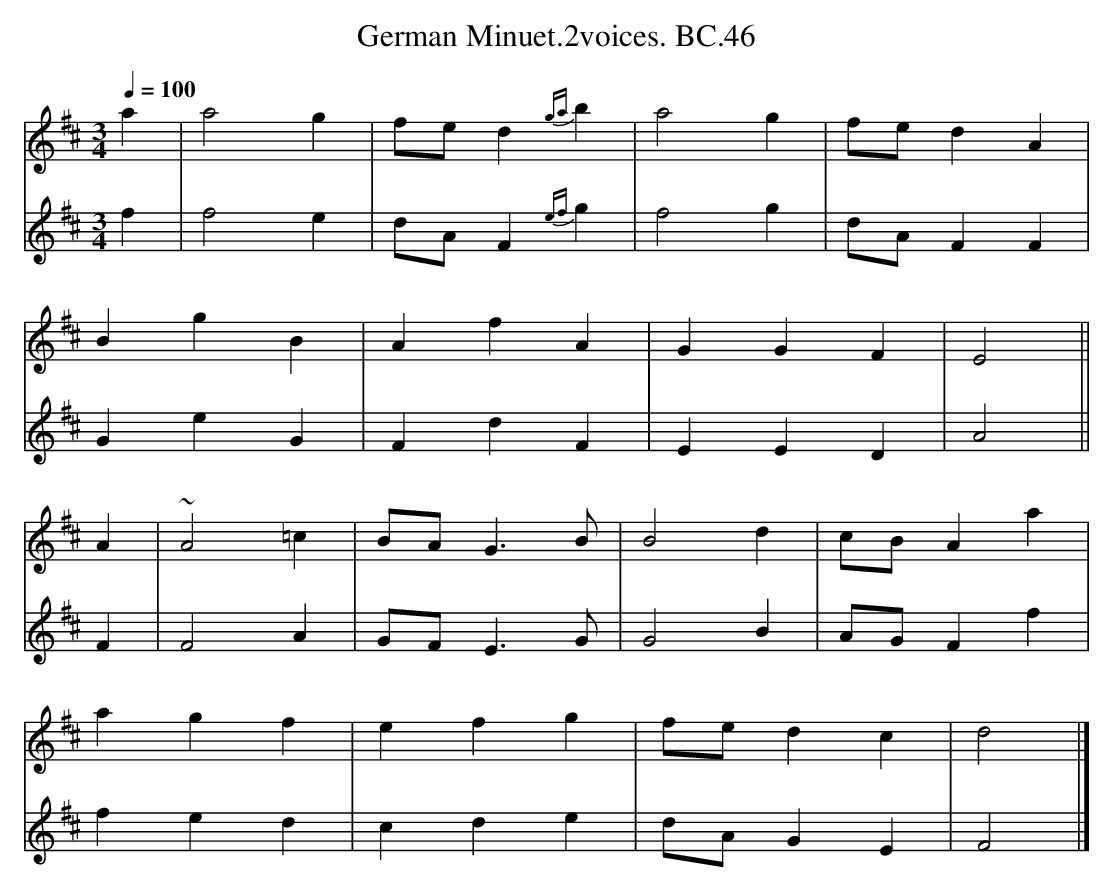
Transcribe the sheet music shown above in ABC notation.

X:1
T:German Minuet.2voices. BC.46
M:3/4
L:1/4
Q:1/4=100
K:D
[V:1]a|a2 g|f/e/ d {ga}b|a2 g|f/e/ d A|
[V:2]f|f2 e|d/A/ F {ef}g|f2g|d/A/ F F|
[V:1]B g B|A f A|G G F|E2||
[V:2]G e G|F d F|E E D|A2||
[V:1]A|~ A2 =c|B/A/ G>B|B2 d|c/B/ A a|
[V:2]F|F2 A|G/F/ E>G|G2 B|A/G/ F f|
[V:1]a g f|e f g|f/e/ d c|d2|]
[V:2]f e d|c d e|d/A/ G E|F2|]
